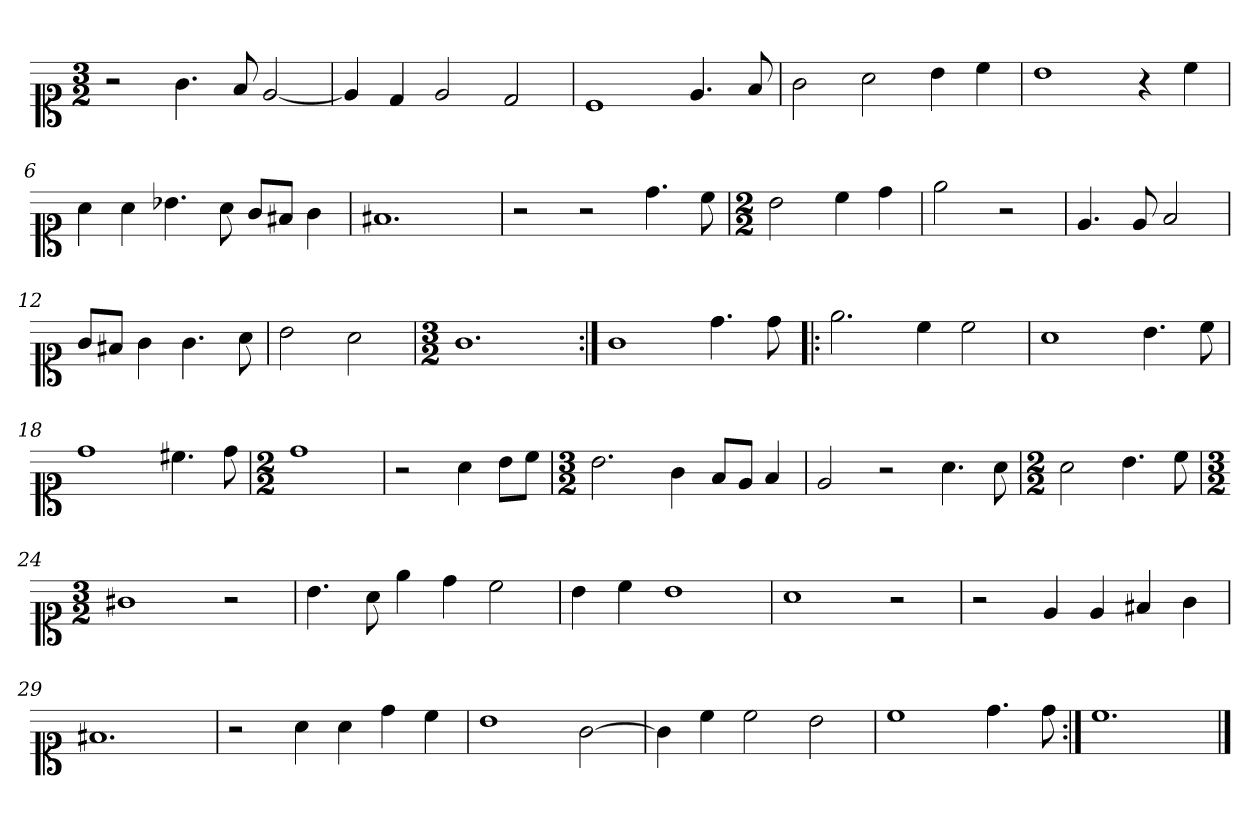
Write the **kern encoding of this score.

**kern
*part1
*staff1
*clefC1
*k[]
*M3/2
=1
2r
4.g\
8f/
[2e/
=2
4e/]
4d/
2e/
2d/
=3
1c
4.e/
8f/
=4
2g\
2a\
4b\
4cc\
=5
1b
4r
4cc\
!!LO:LB:g=z
=6
4a\
4a\
4.b-X\
8a\
8g/L
8f#X/J
4g\
=7
1.f#X
=8
2r
2r
4.dd\
8cc\
=9
*M2/2
2b\
4cc\
4dd\
=10
2ee\
2r
=11
4.e/
8e/
2f/
!!LO:LB:g=z
=12
8g/L
8f#X/J
4g\
4.g\
8a\
=13
2b\
2a\
=14
*M3/2
1.g
=15:|!
1g
4.dd\
8dd\
=16!|:
2.ee\
4cc\
2cc\
=17
1a
4.b\
8cc\
!!LO:LB:g=z
=18
1dd
4.cc#X\
8dd\
=19
*M2/2
1dd
=20
2r
4a\
8b\L
8cc\J
=21
*M3/2
2.b\
4g\
8f/L
8e/J
4f/
=22
2e/
2r
4.a\
8a\
!!LO:LB:g=z
=23
*M2/2
2a\
4.b\
8cc\
=24
*M3/2
1g#X
2r
=25
4.b\
8a\
4ee\
4dd\
2cc\
=26
4b\
4cc\
1b
=27
1a
2r
!!LO:LB:g=z
=28
2r
4e/
4e/
4f#X/
4g\
=29
1.f#X
=30
2r
4a\
4a\
4dd\
4cc\
!!LO:LB:g=z
=31
1b
[2g\
=32
4g\]
4cc\
2cc\
2b\
=33
1cc
4.dd\
8dd\
=34:|!
1.cc
==
*-
